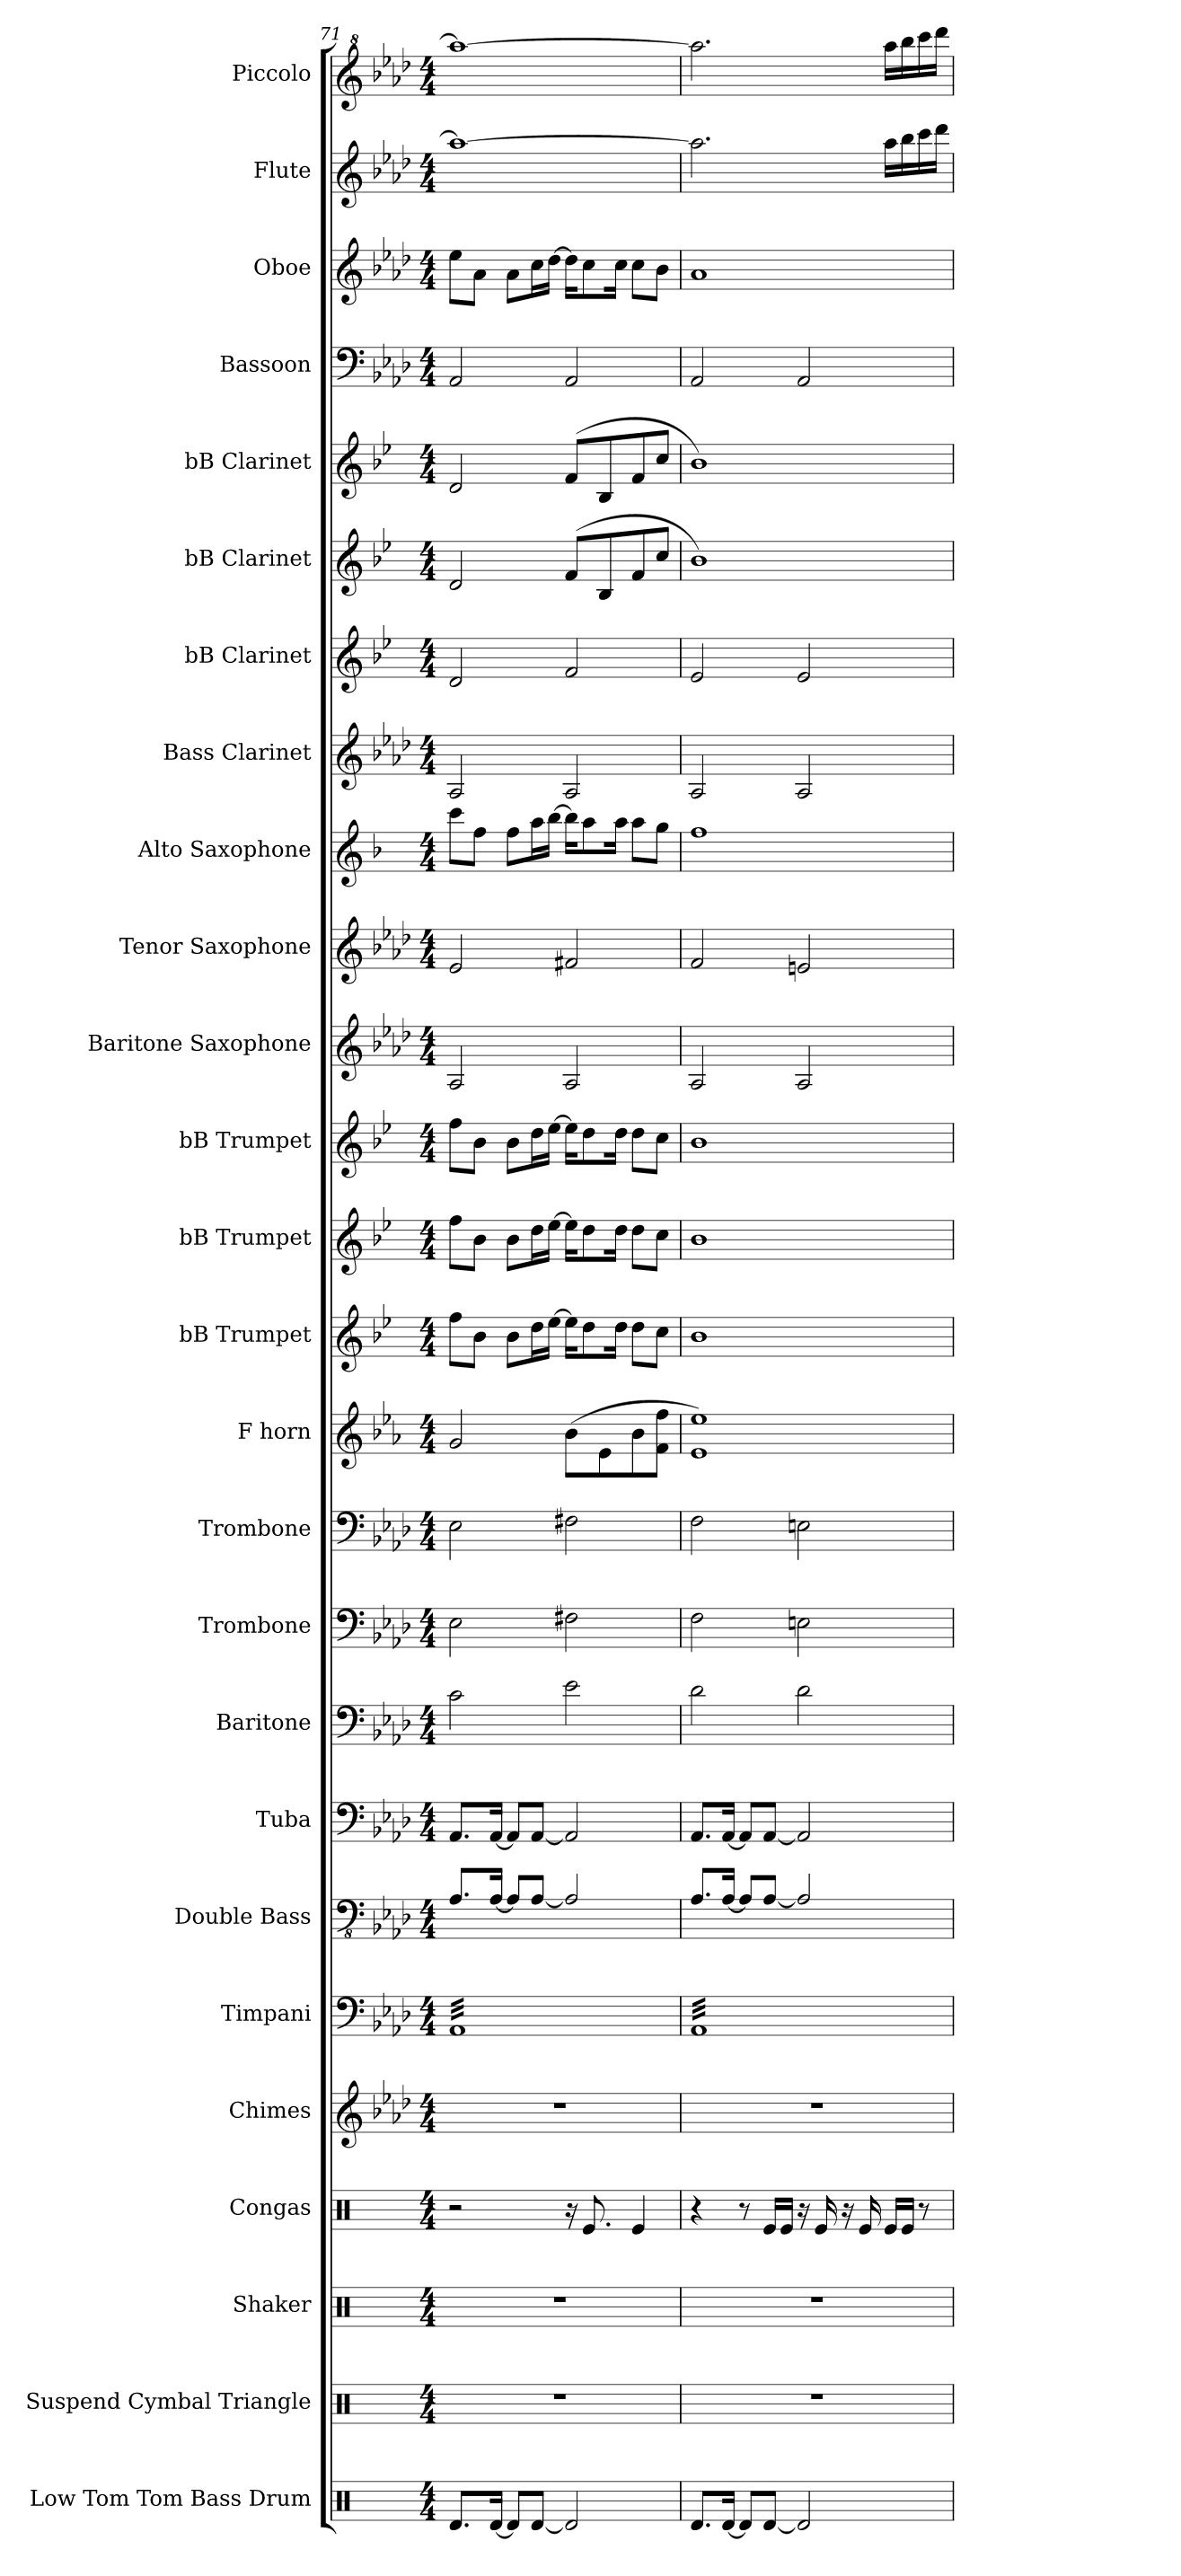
**kern	**kern	**kern	**kern	**kern	**kern	**kern	**kern	**kern	**kern	**kern	**kern	**kern	**kern	**kern	**kern	**kern	**kern	**kern	**kern	**kern	**kern	**kern	**kern	**kern	**kern
*part26	*part25	*part24	*part23	*part22	*part21	*part20	*part19	*part18	*part17	*part16	*part15	*part14	*part13	*part12	*part11	*part10	*part9	*part8	*part7	*part6	*part5	*part4	*part3	*part2	*part1
*staff26	*staff25	*staff24	*staff23	*staff22	*staff21	*staff20	*staff19	*staff18	*staff17	*staff16	*staff15	*staff14	*staff13	*staff12	*staff11	*staff10	*staff9	*staff8	*staff7	*staff6	*staff5	*staff4	*staff3	*staff2	*staff1
*I"Low Tom Tom Bass Drum	*I"Suspend Cymbal Triangle	*I"Shaker	*I"Congas	*I"Chimes	*I"Timpani	*I"Double Bass	*I"Tuba	*I"Baritone	*I"Trombone	*I"Trombone	*I"F horn	*I"bB Trumpet	*I"bB Trumpet	*I"bB Trumpet	*I"Baritone Saxophone	*I"Tenor Saxophone	*I"Alto Saxophone	*I"Bass Clarinet	*I"bB Clarinet	*I"bB Clarinet	*I"bB Clarinet	*I"Bassoon	*I"Oboe	*I"Flute	*I"Piccolo
*I'L.T B.D	*I'Sus.C Tri.	*I'Sh.	*I'Co.	*I'Chm.	*I'Timp.	*I'Db.	*I'Tba.	*I'Bar.	*I'Trb.	*I'Trb.	*I'F Hn.	*I'B♭ Tpt.	*I'B♭ Tpt.	*I'B♭ Tpt.	*I'Bar. Sax.	*I'T. Sax.	*I'A. Sax.	*I'B. Cl.	*I'B♭ Cl.	*I'B♭ Cl.	*I'B♭ Cl.	*I'Bsn.	*I'Ob.	*I'Fl.	*I'Picc.
*clefX	*clefX	*clefX	*clefX	*clefG2	*clefF4	*clefFv4	*clefF4	*clefF4	*clefF4	*clefF4	*clefG2	*clefG2	*clefG2	*clefG2	*clefG2	*clefG2	*clefG2	*clefG2	*clefG2	*clefG2	*clefG2	*clefF4	*clefG2	*clefG2	*clefG^2
*	*	*	*	*	*	*ITrd7c12	*	*	*	*	*ITrd4c7	*ITrd1c2	*ITrd1c2	*ITrd1c2	*ITrd12c21	*ITrd8c14	*ITrd5c9	*ITrd8c14	*ITrd1c2	*ITrd1c2	*ITrd1c2	*	*	*	*
*k[]	*k[]	*k[]	*k[]	*k[b-e-a-d-]	*k[b-e-a-d-]	*k[b-e-a-d-]	*k[b-e-a-d-]	*k[b-e-a-d-]	*k[b-e-a-d-]	*k[b-e-a-d-]	*k[b-e-a-d-]	*k[b-e-a-d-]	*k[b-e-a-d-]	*k[b-e-a-d-]	*k[b-e-a-d-]	*k[b-e-a-d-]	*k[b-e-a-d-]	*k[b-e-a-d-]	*k[b-e-a-d-]	*k[b-e-a-d-]	*k[b-e-a-d-]	*k[b-e-a-d-]	*k[b-e-a-d-]	*k[b-e-a-d-]	*k[b-e-a-d-]
*M4/4	*M4/4	*M4/4	*M4/4	*M4/4	*M4/4	*M4/4	*M4/4	*M4/4	*M4/4	*M4/4	*M4/4	*M4/4	*M4/4	*M4/4	*M4/4	*M4/4	*M4/4	*M4/4	*M4/4	*M4/4	*M4/4	*M4/4	*M4/4	*M4/4	*M4/4
=71	=71	=71	=71	=71	=71	=71	=71	=71	=71	=71	=71	=71	=71	=71	=71	=71	=71	=71	=71	=71	=71	=71	=71	=71	=71
*	*	*	*	*	*tremolo	*	*	*	*	*	*	*	*	*	*	*	*	*	*	*	*	*	*	*	*
8.Rd/L	1r	1r	2r	1r	32AA-LLL	8.AAA-/L	8.AA-/L	2c\	2E-\	2E-\	2c/	8ee-\L	8ee-\L	8ee-\L	2AA-/	2E-/	8ee-\L	2AA-/	2c/	2c/	2c/	2AA-/	8ee-\L	1aa-_	1aaa-_
.	.	.	.	.	32AA-	.	.	.	.	.	.	.	.	.	.	.	.	.	.	.	.	.	.	.	.
.	.	.	.	.	32AA-	.	.	.	.	.	.	.	.	.	.	.	.	.	.	.	.	.	.	.	.
.	.	.	.	.	32AA-	.	.	.	.	.	.	.	.	.	.	.	.	.	.	.	.	.	.	.	.
.	.	.	.	.	32AA-	.	.	.	.	.	.	8a-\J	8a-\J	8a-\J	.	.	8a-\J	.	.	.	.	.	8a-\J	.	.
.	.	.	.	.	32AA-	.	.	.	.	.	.	.	.	.	.	.	.	.	.	.	.	.	.	.	.
[16Rd/Jk	.	.	.	.	32AA-	[16AAA-/Jk	[16AA-/Jk	.	.	.	.	.	.	.	.	.	.	.	.	.	.	.	.	.	.
.	.	.	.	.	32AA-	.	.	.	.	.	.	.	.	.	.	.	.	.	.	.	.	.	.	.	.
8Rd/L]	.	.	.	.	32AA-	8AAA-/L]	8AA-/L]	.	.	.	.	8a-\L	8a-\L	8a-\L	.	.	8a-\L	.	.	.	.	.	8a-\L	.	.
.	.	.	.	.	32AA-	.	.	.	.	.	.	.	.	.	.	.	.	.	.	.	.	.	.	.	.
.	.	.	.	.	32AA-	.	.	.	.	.	.	.	.	.	.	.	.	.	.	.	.	.	.	.	.
.	.	.	.	.	32AA-	.	.	.	.	.	.	.	.	.	.	.	.	.	.	.	.	.	.	.	.
[8Rd/J	.	.	.	.	32AA-	[8AAA-/J	[8AA-/J	.	.	.	.	16cc\L	16cc\L	16cc\L	.	.	16cc\L	.	.	.	.	.	16cc\L	.	.
.	.	.	.	.	32AA-	.	.	.	.	.	.	.	.	.	.	.	.	.	.	.	.	.	.	.	.
.	.	.	.	.	32AA-	.	.	.	.	.	.	[16dd-\JJ	[16dd-\JJ	[16dd-\JJ	.	.	[16dd-\JJ	.	.	.	.	.	[16dd-\JJ	.	.
.	.	.	.	.	32AA-	.	.	.	.	.	.	.	.	.	.	.	.	.	.	.	.	.	.	.	.
2Rd/]	.	.	16r	.	32AA-	2AAA-/]	2AA-/]	2e-\	2F#X\	2F#X\	(>8e-\L	16dd-\KL]	16dd-\KL]	16dd-\KL]	2AA-/	2F#X/	16dd-\KL]	2AA-/	2e-/	(>8e-/L	(>8e-/L	2AA-/	16dd-\KL]	.	.
.	.	.	.	.	32AA-	.	.	.	.	.	.	.	.	.	.	.	.	.	.	.	.	.	.	.	.
.	.	.	8.Re/	.	32AA-	.	.	.	.	.	.	8cc\	8cc\	8cc\	.	.	8cc\	.	.	.	.	.	8cc\	.	.
.	.	.	.	.	32AA-	.	.	.	.	.	.	.	.	.	.	.	.	.	.	.	.	.	.	.	.
.	.	.	.	.	32AA-	.	.	.	.	.	8A-\	.	.	.	.	.	.	.	.	8A-/	8A-/	.	.	.	.
.	.	.	.	.	32AA-	.	.	.	.	.	.	.	.	.	.	.	.	.	.	.	.	.	.	.	.
.	.	.	.	.	32AA-	.	.	.	.	.	.	16cc\Jk	16cc\Jk	16cc\Jk	.	.	16cc\Jk	.	.	.	.	.	16cc\Jk	.	.
.	.	.	.	.	32AA-	.	.	.	.	.	.	.	.	.	.	.	.	.	.	.	.	.	.	.	.
.	.	.	4Re/	.	32AA-	.	.	.	.	.	8e-\	8cc\L	8cc\L	8cc\L	.	.	8cc\L	.	.	8e-/	8e-/	.	8cc\L	.	.
.	.	.	.	.	32AA-	.	.	.	.	.	.	.	.	.	.	.	.	.	.	.	.	.	.	.	.
.	.	.	.	.	32AA-	.	.	.	.	.	.	.	.	.	.	.	.	.	.	.	.	.	.	.	.
.	.	.	.	.	32AA-	.	.	.	.	.	.	.	.	.	.	.	.	.	.	.	.	.	.	.	.
.	.	.	.	.	32AA-	.	.	.	.	.	8B-\ 8b-\J	8b-\J	8b-\J	8b-\J	.	.	8b-\J	.	.	8b-/J	8b-/J	.	8b-\J	.	.
.	.	.	.	.	32AA-	.	.	.	.	.	.	.	.	.	.	.	.	.	.	.	.	.	.	.	.
.	.	.	.	.	32AA-	.	.	.	.	.	.	.	.	.	.	.	.	.	.	.	.	.	.	.	.
.	.	.	.	.	32AA-JJJ	.	.	.	.	.	.	.	.	.	.	.	.	.	.	.	.	.	.	.	.
=72	=72	=72	=72	=72	=72	=72	=72	=72	=72	=72	=72	=72	=72	=72	=72	=72	=72	=72	=72	=72	=72	=72	=72	=72	=72
8.Rd/L	1r	1r	4r	1r	32AA-LLL	8.AAA-/L	8.AA-/L	2d-\	2F\	2F\	1A- 1a-)	1a-	1a-	1a-	2AA-/	2F/	1a-	2AA-/	2d-/	1a-)	1a-)	2AA-/	1a-	2.aa-\]	2.aaa-\]
.	.	.	.	.	32AA-	.	.	.	.	.	.	.	.	.	.	.	.	.	.	.	.	.	.	.	.
.	.	.	.	.	32AA-	.	.	.	.	.	.	.	.	.	.	.	.	.	.	.	.	.	.	.	.
.	.	.	.	.	32AA-	.	.	.	.	.	.	.	.	.	.	.	.	.	.	.	.	.	.	.	.
.	.	.	.	.	32AA-	.	.	.	.	.	.	.	.	.	.	.	.	.	.	.	.	.	.	.	.
.	.	.	.	.	32AA-	.	.	.	.	.	.	.	.	.	.	.	.	.	.	.	.	.	.	.	.
[16Rd/Jk	.	.	.	.	32AA-	[16AAA-/Jk	[16AA-/Jk	.	.	.	.	.	.	.	.	.	.	.	.	.	.	.	.	.	.
.	.	.	.	.	32AA-	.	.	.	.	.	.	.	.	.	.	.	.	.	.	.	.	.	.	.	.
8Rd/L]	.	.	8r	.	32AA-	8AAA-/L]	8AA-/L]	.	.	.	.	.	.	.	.	.	.	.	.	.	.	.	.	.	.
.	.	.	.	.	32AA-	.	.	.	.	.	.	.	.	.	.	.	.	.	.	.	.	.	.	.	.
.	.	.	.	.	32AA-	.	.	.	.	.	.	.	.	.	.	.	.	.	.	.	.	.	.	.	.
.	.	.	.	.	32AA-	.	.	.	.	.	.	.	.	.	.	.	.	.	.	.	.	.	.	.	.
[8Rd/J	.	.	16Re/LL	.	32AA-	[8AAA-/J	[8AA-/J	.	.	.	.	.	.	.	.	.	.	.	.	.	.	.	.	.	.
.	.	.	.	.	32AA-	.	.	.	.	.	.	.	.	.	.	.	.	.	.	.	.	.	.	.	.
.	.	.	16Re/JJ	.	32AA-	.	.	.	.	.	.	.	.	.	.	.	.	.	.	.	.	.	.	.	.
.	.	.	.	.	32AA-	.	.	.	.	.	.	.	.	.	.	.	.	.	.	.	.	.	.	.	.
2Rd/]	.	.	16r	.	32AA-	2AAA-/]	2AA-/]	2d-\	2En\	2En\	.	.	.	.	2AA-/	2En/	.	2AA-/	2d-/	.	.	2AA-/	.	.	.
.	.	.	.	.	32AA-	.	.	.	.	.	.	.	.	.	.	.	.	.	.	.	.	.	.	.	.
.	.	.	16Re/	.	32AA-	.	.	.	.	.	.	.	.	.	.	.	.	.	.	.	.	.	.	.	.
.	.	.	.	.	32AA-	.	.	.	.	.	.	.	.	.	.	.	.	.	.	.	.	.	.	.	.
.	.	.	16r	.	32AA-	.	.	.	.	.	.	.	.	.	.	.	.	.	.	.	.	.	.	.	.
.	.	.	.	.	32AA-	.	.	.	.	.	.	.	.	.	.	.	.	.	.	.	.	.	.	.	.
.	.	.	16Re/	.	32AA-	.	.	.	.	.	.	.	.	.	.	.	.	.	.	.	.	.	.	.	.
.	.	.	.	.	32AA-	.	.	.	.	.	.	.	.	.	.	.	.	.	.	.	.	.	.	.	.
.	.	.	16Re/LL	.	32AA-	.	.	.	.	.	.	.	.	.	.	.	.	.	.	.	.	.	.	16aa-\LL	16aaa-\LL
.	.	.	.	.	32AA-	.	.	.	.	.	.	.	.	.	.	.	.	.	.	.	.	.	.	.	.
.	.	.	16Re/JJ	.	32AA-	.	.	.	.	.	.	.	.	.	.	.	.	.	.	.	.	.	.	16bb-\	16bbb-\
.	.	.	.	.	32AA-	.	.	.	.	.	.	.	.	.	.	.	.	.	.	.	.	.	.	.	.
.	.	.	8r	.	32AA-	.	.	.	.	.	.	.	.	.	.	.	.	.	.	.	.	.	.	16ccc\	16cccc\
.	.	.	.	.	32AA-	.	.	.	.	.	.	.	.	.	.	.	.	.	.	.	.	.	.	.	.
.	.	.	.	.	32AA-	.	.	.	.	.	.	.	.	.	.	.	.	.	.	.	.	.	.	16ddd-\JJ	16dddd-\JJ
.	.	.	.	.	32AA-JJJ	.	.	.	.	.	.	.	.	.	.	.	.	.	.	.	.	.	.	.	.
*	*	*	*	*	*Xtremolo	*	*	*	*	*	*	*	*	*	*	*	*	*	*	*	*	*	*	*	*
=	=	=	=	=	=	=	=	=	=	=	=	=	=	=	=	=	=	=	=	=	=	=	=	=	=
*-	*-	*-	*-	*-	*-	*-	*-	*-	*-	*-	*-	*-	*-	*-	*-	*-	*-	*-	*-	*-	*-	*-	*-	*-	*-
